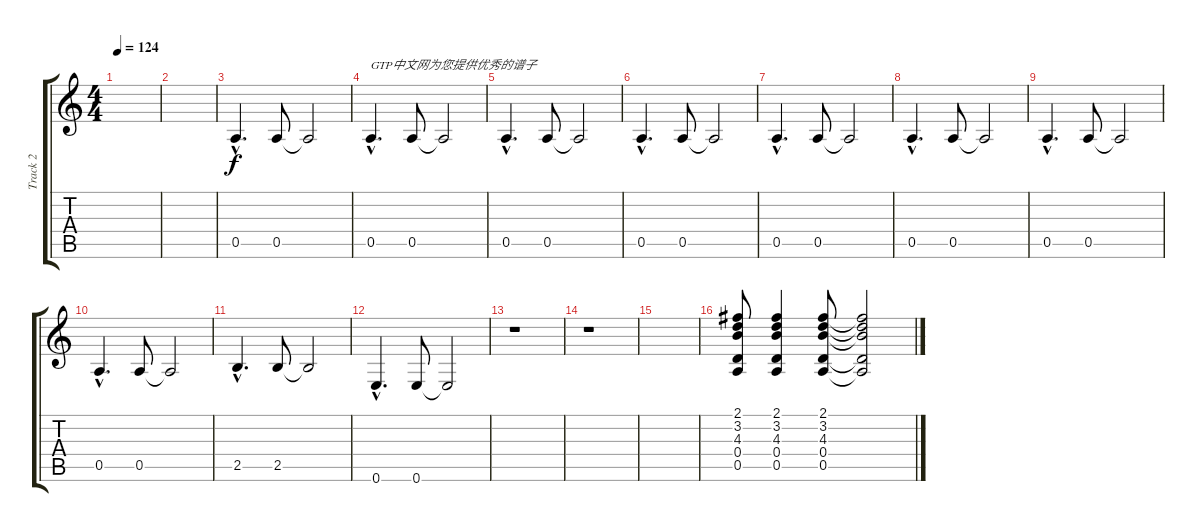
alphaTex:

\track ("Track 2" "Track 2") {instrument electricguitarjazz}
\staff {score tabs}
\tuning (E4 B3 G3 D3 A2 E2) {hide}
\ts (4 4)
\tempo 124
\clef g2
\ks c
|
|
0.5{hac}.4{d} 0.5.8 0.5{t}.2 |
0.5{hac}.4{d txt "GTP中文网为您提供优秀的谱子"} 0.5.8 0.5{t}.2 |
0.5{hac}.4{d} 0.5.8 0.5{t}.2 |
0.5{hac}.4{d} 0.5.8 0.5{t}.2 |
0.5{hac}.4{d} 0.5.8 0.5{t}.2 |
0.5{hac}.4{d} 0.5.8 0.5{t}.2 |
0.5{hac}.4{d} 0.5.8 0.5{t}.2 |
0.5{hac}.4{d} 0.5.8 0.5{t}.2 |
2.5{hac}.4{d} 2.5.8 2.5{t}.2 |
0.6{hac}.4{d} 0.6.8 0.6{t}.2 |
r.1 |
r.1 |
|
(2.1 3.2 4.3 0.4 0.5).8 (2.1 3.2 4.3 0.4 0.5).4 (2.1 3.2 4.3 0.4 0.5).8 (2.1{t} 3.2{t} 4.3{t} 0.4{t} 0.5{t}).2
